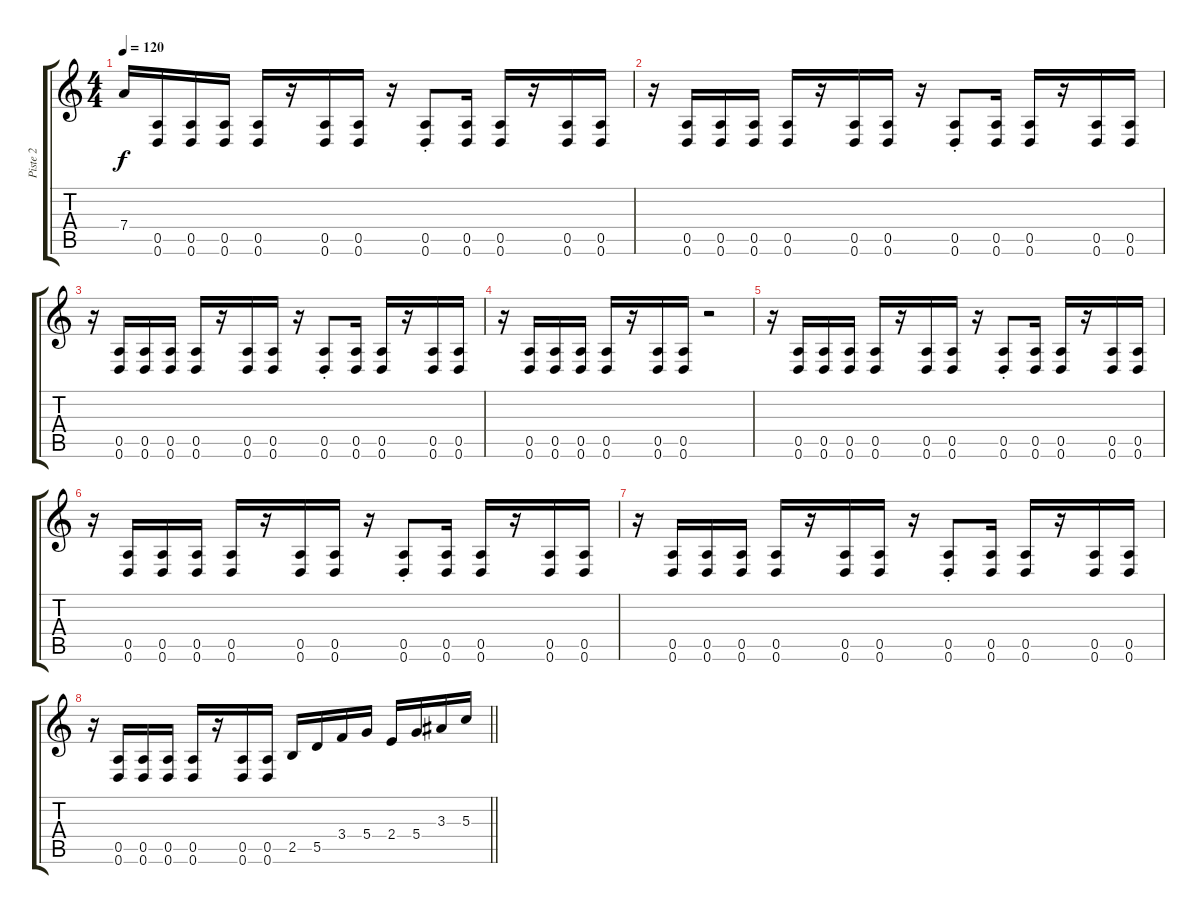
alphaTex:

\track ("Piste 2" "Piste 2") {instrument overdrivenguitar}
\staff {score tabs}
\tuning (E4 B3 G3 D3 A2 D2) {hide}
\ts (4 4)
\tempo 120
\clef g2
\ks c
7.4{t}.16{dy f} (0.5 0.6).16 (0.5 0.6).16 (0.5 0.6).16 (0.5 0.6).16 r.16 (0.5 0.6).16 (0.5 0.6).16 r.16 (0.5{st} 0.6{st}).8 (0.5 0.6).16 (0.5 0.6).16 r.16 (0.5 0.6).16 (0.5 0.6).16 |
r.16 (0.5 0.6).16 (0.5 0.6).16 (0.5 0.6).16 (0.5 0.6).16 r.16 (0.5 0.6).16 (0.5 0.6).16 r.16 (0.5{st} 0.6{st}).8 (0.5 0.6).16 (0.5 0.6).16 r.16 (0.5 0.6).16 (0.5 0.6).16 |
r.16 (0.5 0.6).16 (0.5 0.6).16 (0.5 0.6).16 (0.5 0.6).16 r.16 (0.5 0.6).16 (0.5 0.6).16 r.16 (0.5{st} 0.6{st}).8 (0.5 0.6).16 (0.5 0.6).16 r.16 (0.5 0.6).16 (0.5 0.6).16 |
r.16 (0.5 0.6).16 (0.5 0.6).16 (0.5 0.6).16 (0.5 0.6).16 r.16 (0.5 0.6).16 (0.5 0.6).16 r.2 |
r.16 (0.5 0.6).16 (0.5 0.6).16 (0.5 0.6).16 (0.5 0.6).16 r.16 (0.5 0.6).16 (0.5 0.6).16 r.16 (0.5{st} 0.6{st}).8 (0.5 0.6).16 (0.5 0.6).16 r.16 (0.5 0.6).16 (0.5 0.6).16 |
r.16 (0.5 0.6).16 (0.5 0.6).16 (0.5 0.6).16 (0.5 0.6).16 r.16 (0.5 0.6).16 (0.5 0.6).16 r.16 (0.5{st} 0.6{st}).8 (0.5 0.6).16 (0.5 0.6).16 r.16 (0.5 0.6).16 (0.5 0.6).16 |
r.16 (0.5 0.6).16 (0.5 0.6).16 (0.5 0.6).16 (0.5 0.6).16 r.16 (0.5 0.6).16 (0.5 0.6).16 r.16 (0.5{st} 0.6{st}).8 (0.5 0.6).16 (0.5 0.6).16 r.16 (0.5 0.6).16 (0.5 0.6).16 |
\barLineRight lightlight
r.16 (0.5 0.6).16 (0.5 0.6).16 (0.5 0.6).16 (0.5 0.6).16 r.16 (0.5 0.6).16 (0.5 0.6).16 2.5.16 5.5.16 3.4.16 5.4.16 2.4.16 5.4.16 3.3.16 5.3.16
